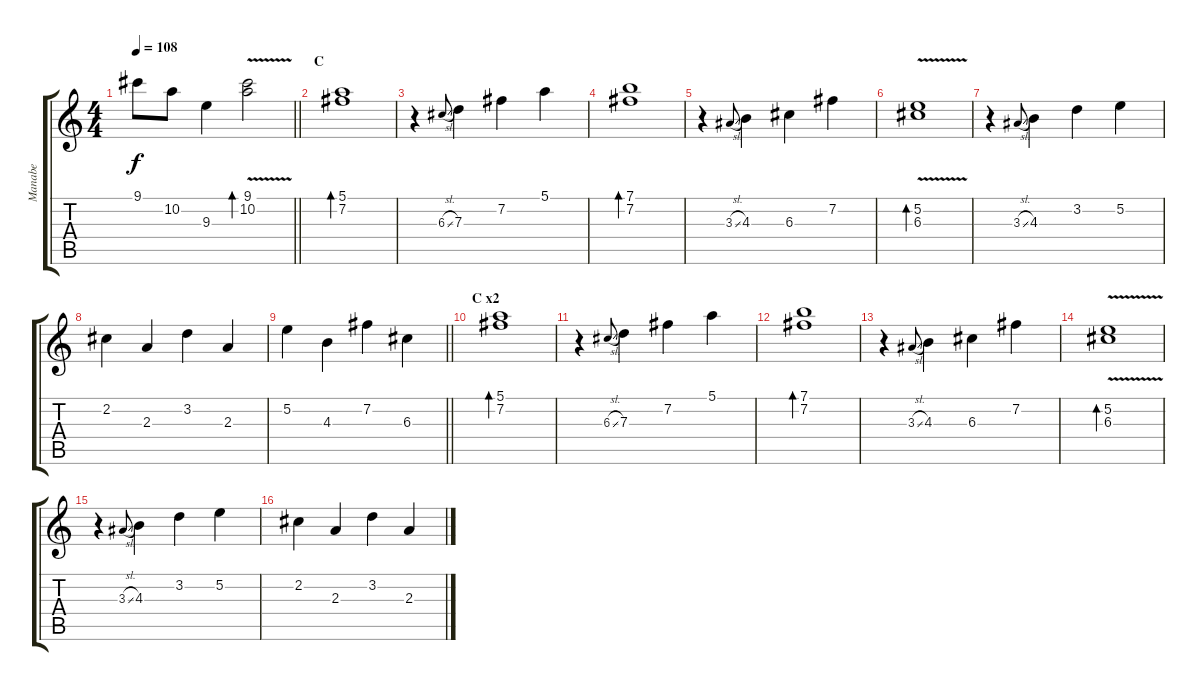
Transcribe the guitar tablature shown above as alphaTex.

\track ("Manabe" "Manabe") {instrument acousticguitarnylon}
\staff {score tabs}
\tuning (E4 B3 G3 D3 A2 E2) {hide}
\ts (4 4)
\tempo 108
\clef g2
\barLineRight lightlight
\ks c
9.1.8{dy f} 10.2.8 9.3.4 (9.1 10.2{v}).2{bd 240} |
\section ("" "C")
(5.1 7.2).1{bd 240} |
r.4 6.3{sl}.8{gr onbeat} 7.3.4 7.2.4 5.1.4 |
(7.1 7.2).1{bd 240} |
r.4 3.3{sl}.8{gr onbeat} 4.3.4 6.3.4 7.2.4 |
(5.2{v} 6.3).1{bd 240} |
r.4 3.3{sl}.8{gr onbeat} 4.3.4 3.2.4 5.2.4 |
2.2.4 2.3.4 3.2.4 2.3.4 |
\barLineRight lightlight
5.2.4 4.3.4 7.2.4 6.3.4 |
\section ("" "C x2")
(5.1 7.2).1{bd 240} |
r.4 6.3{sl}.8{gr onbeat} 7.3.4 7.2.4 5.1.4 |
(7.1 7.2).1{bd 240} |
r.4 3.3{sl}.8{gr onbeat} 4.3.4 6.3.4 7.2.4 |
(5.2{v} 6.3).1{bd 240} |
r.4 3.3{sl}.8{gr onbeat} 4.3.4 3.2.4 5.2.4 |
2.2.4 2.3.4 3.2.4 2.3.4
